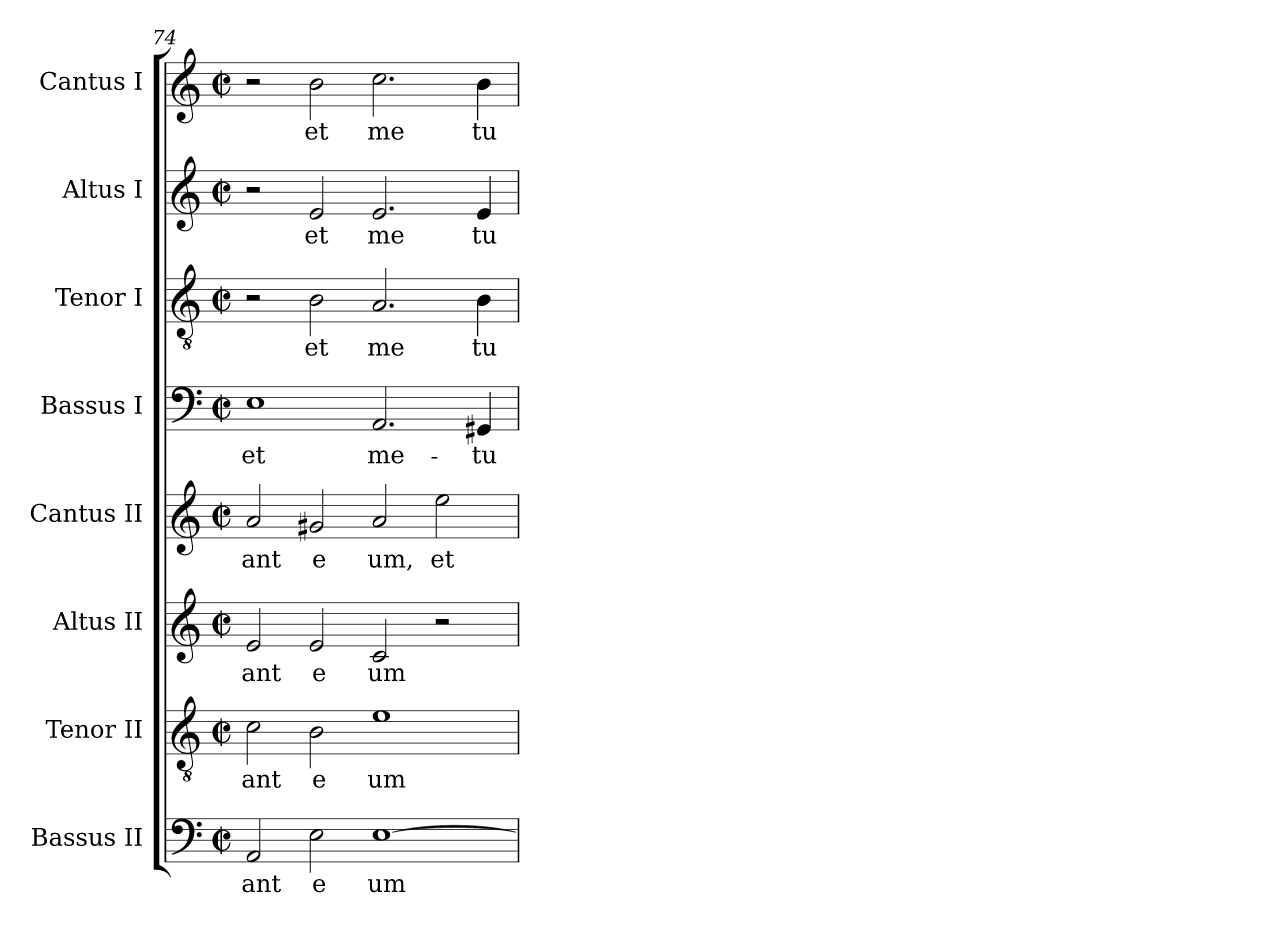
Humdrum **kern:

**kern	**text	**kern	**text	**kern	**text	**kern	**text	**kern	**text	**kern	**text	**kern	**text	**kern	**text
*part8	*part8	*part7	*part7	*part6	*part6	*part5	*part5	*part4	*part4	*part3	*part3	*part2	*part2	*part1	*part1
*staff8	*staff8	*staff7	*staff7	*staff6	*staff6	*staff5	*staff5	*staff4	*staff4	*staff3	*staff3	*staff2	*staff2	*staff1	*staff1
*I"Bassus II	*	*I"Tenor II	*	*I"Altus II	*	*I"Cantus II	*	*I"Bassus I	*	*I"Tenor I	*	*I"Altus I	*	*I"Cantus I	*
*clefF4	*	*clefGv2	*	*clefG2	*	*clefG2	*	*clefF4	*	*clefGv2	*	*clefG2	*	*clefG2	*
*M2/2	*	*M2/2	*	*M2/2	*	*M2/2	*	*M2/2	*	*M2/2	*	*M2/2	*	*M2/2	*
*met(c|)	*	*met(c|)	*	*met(c|)	*	*met(c|)	*	*met(c|)	*	*met(c|)	*	*met(c|)	*	*met(c|)	*
=74	=74	=74	=74	=74	=74	=74	=74	=74	=74	=74	=74	=74	=74	=74	=74
!	!LO:LY:b:cj	!	!LO:LY:b:cj	!	!LO:LY:b:cj	!	!LO:LY:b:cj	!	!LO:LY:b:cj	!	!	!	!	!	!
2AA/	ant	2c\	ant	2e/	ant	2a/	ant	1E	et	2r	.	2r	.	2r	.
!	!LO:LY:b:cj	!	!LO:LY:b:cj	!	!LO:LY:b:cj	!	!LO:LY:b:cj	!	!	!	!LO:LY:b:cj	!	!LO:LY:b:cj	!	!LO:LY:b:cj
2E\	e	2B\	e	2e/	e	2g#X/	e	.	.	2B\	et	2e/	et	2b\	et
!	!LO:LY:b:cj	!	!LO:LY:b:cj	!	!LO:LY:b:cj	!	!LO:LY:b:cj	!	!LO:LY:b:cj	!	!LO:LY:b:cj	!	!LO:LY:b:cj	!	!LO:LY:b:cj
[>1E	um	1e	um	2c/	um	2a/	um,	2.AA/	me-	2.A/	me	2.e/	me	2.cc\	me
!	!	!	!	!	!	!	!LO:LY:b:cj	!	!	!	!	!	!	!	!
.	.	.	.	2r	.	2ee\	et	.	.	.	.	.	.	.	.
!	!	!	!	!	!	!	!	!	!LO:LY:b:cj	!	!LO:LY:b:cj	!	!LO:LY:b:cj	!	!LO:LY:b:cj
.	.	.	.	.	.	.	.	4GG#X/	-tu-	4B\	tu	4e/	tu	4b\	tu
=	=	=	=	=	=	=	=	=	=	=	=	=	=	=	=
*-	*-	*-	*-	*-	*-	*-	*-	*-	*-	*-	*-	*-	*-	*-	*-
